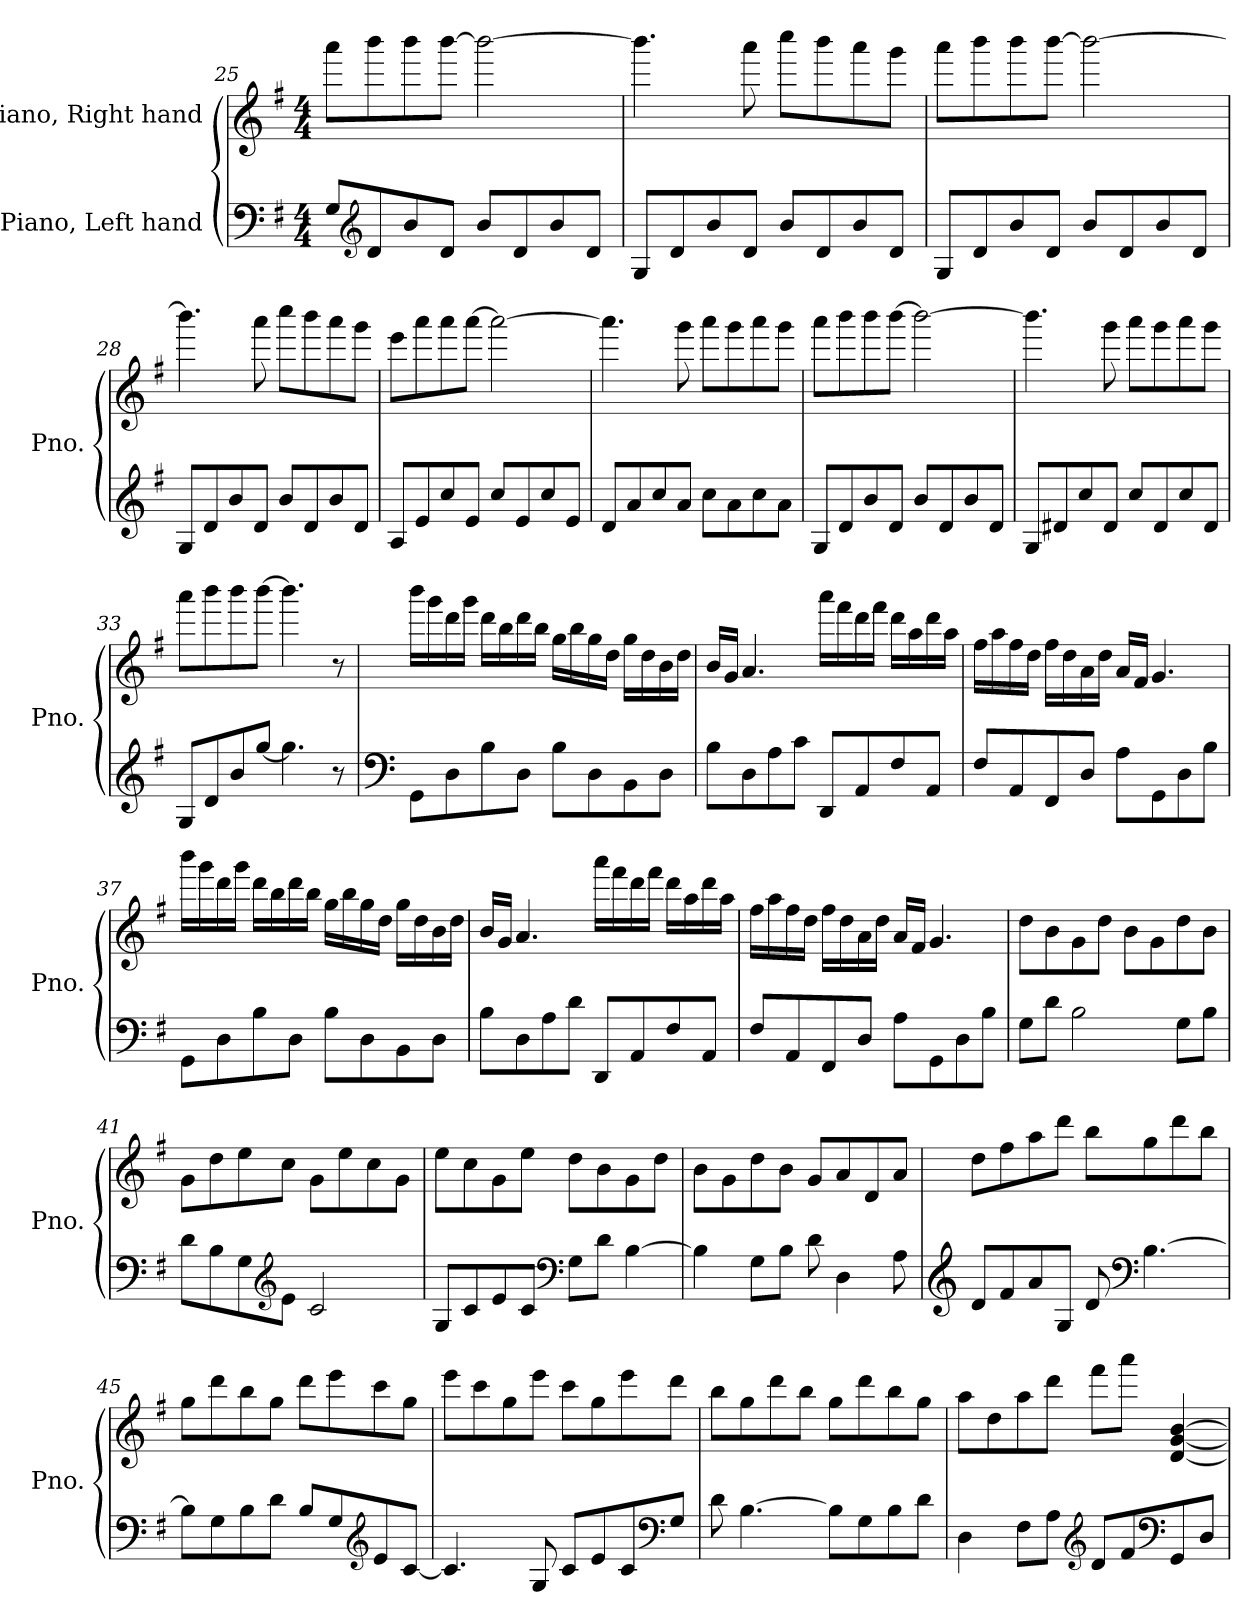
**kern	**kern
*part2	*part1
*staff2	*staff1
*I"Piano, Left hand	*I"Piano, Right hand
*I'Pno.	*I'Pno.
*clefF4	*clefG2
*k[f#]	*k[f#]
*M4/4	*M4/4
=25	=25
8G/L	8aaa\L
*clefG2	*
8d/	8bbb\
8b/	8bbb\
8d/J	[8bbb\J
8b/L	2bbb\_
8d/	.
8b/	.
8d/J	.
=26	=26
8G/L	4.bbb\]
8d/	.
8b/	.
8d/J	8aaa\
8b/L	8cccc\L
8d/	8bbb\
8b/	8aaa\
8d/J	8ggg\J
=27	=27
8G/L	8aaa\L
8d/	8bbb\
8b/	8bbb\
8d/J	[8bbb\J
8b/L	2bbb\_
8d/	.
8b/	.
8d/J	.
!!LO:LB:g=z
=28	=28
8G/L	4.bbb\]
8d/	.
8b/	.
8d/J	8aaa\
8b/L	8cccc\L
8d/	8bbb\
8b/	8aaa\
8d/J	8ggg\J
=29	=29
8A/L	8eee\L
8e/	8aaa\
8cc/	8aaa\
8e/J	[8aaa\J
8cc/L	2aaa\_
8e/	.
8cc/	.
8e/J	.
=30	=30
8d/L	4.aaa\]
8a/	.
8cc/	.
8a/J	8ggg\
8cc\L	8aaa\L
8a\	8ggg\
8cc\	8aaa\
8a\J	8ggg\J
=31	=31
8G/L	8aaa\L
8d/	8bbb\
8b/	8bbb\
8d/J	[8bbb\J
8b/L	2bbb\_
8d/	.
8b/	.
8d/J	.
!!LO:LB:g=z
=32	=32
8G/L	4.bbb\]
8d#X/	.
8cc/	.
8d#/J	8ggg\
8cc/L	8aaa\L
8d#/	8ggg\
8cc/	8aaa\
8d#/J	8ggg\J
=33	=33
8G/L	8aaa\L
8d/	8bbb\
8b/	8bbb\
[8gg/J	[8bbb\J
4.gg\]	4.bbb\]
8r	8r
=34	=34
*clefF4	*
8GG\L	16bbb\LL
.	16ggg\
8D\	16ddd\
.	16ggg\JJ
8B\	16ddd\LL
.	16bb\
8D\J	16ddd\
.	16bb\JJ
8B\L	16gg\LL
.	16bb\
8D\	16gg\
.	16dd\JJ
8BB\	16gg\LL
.	16dd\
8D\J	16b\
.	16dd\JJ
!!LO:PB:g=z
=35	=35
8B\L	16b/LL
.	16g/JJ
8D\	4.a/
8A\	.
8c\J	.
8DD/L	16aaa\LL
.	16fff#\
8AA/	16ddd\
.	16fff#\JJ
8F#/	16ddd\LL
.	16aa\
8AA/J	16ddd\
.	16aa\JJ
=36	=36
8F#/L	16ff#\LL
.	16aa\
8AA/	16ff#\
.	16dd\JJ
8FF#/	16ff#\LL
.	16dd\
8D/J	16a\
.	16dd\JJ
8A\L	16a/LL
.	16f#/JJ
8GG\	4.g/
8D\	.
8B\J	.
!!LO:LB:g=z
=37	=37
8GG\L	16bbb\LL
.	16ggg\
8D\	16ddd\
.	16ggg\JJ
8B\	16ddd\LL
.	16bb\
8D\J	16ddd\
.	16bb\JJ
8B\L	16gg\LL
.	16bb\
8D\	16gg\
.	16dd\JJ
8BB\	16gg\LL
.	16dd\
8D\J	16b\
.	16dd\JJ
=38	=38
8B\L	16b/LL
.	16g/JJ
8D\	4.a/
8A\	.
8d\J	.
8DD/L	16aaa\LL
.	16fff#\
8AA/	16ddd\
.	16fff#\JJ
8F#/	16ddd\LL
.	16aa\
8AA/J	16ddd\
.	16aa\JJ
!!LO:LB:g=z
=39	=39
8F#/L	16ff#\LL
.	16aa\
8AA/	16ff#\
.	16dd\JJ
8FF#/	16ff#\LL
.	16dd\
8D/J	16a\
.	16dd\JJ
8A\L	16a/LL
.	16f#/JJ
8GG\	4.g/
8D\	.
8B\J	.
=40	=40
8G\L	8dd\L
8d\J	8b\
2B\	8g\
.	8dd\J
.	8b\L
.	8g\
8G\L	8dd\
8B\J	8b\J
=41	=41
8d\L	8g\L
8B\	8dd\
8G\	8ee\
*clefG2	*
8e\J	8cc\J
2c/	8g\L
.	8ee\
.	8cc\
.	8g\J
=42	=42
8G/L	8ee\L
8c/	8cc\
8e/	8g\
8c/J	8ee\J
*clefF4	*
8G\L	8dd\L
8d\J	8b\
[4B\	8g\
.	8dd\J
!!LO:LB:g=z
=43	=43
4B\]	8b\L
.	8g\
8G\L	8dd\
8B\J	8b\J
8d\	8g/L
4D\	8a/
.	8d/
8A\	8a/J
=44	=44
*clefG2	*
8d/L	8dd\L
8f#/	8ff#\
8a/	8aa\
8G/J	8ddd\J
8d/	8bb\L
*clefF4	*
[4.B\	8gg\
.	8ddd\
.	8bb\J
=45	=45
8B\L]	8gg\L
8G\	8ddd\
8B\	8bb\
8d\J	8gg\J
8B/L	8ddd\L
8G/	8eee\
*clefG2	*
8e/	8ccc\
[8c/J	8gg\J
!!LO:LB:g=z
=46	=46
4.c/]	8eee\L
.	8ccc\
.	8gg\
8G/	8eee\J
8c/L	8ccc\L
8e/	8gg\
8c/	8eee\
*clefF4	*
8G/J	8ddd\J
=47	=47
8d\	8bb\L
[4.B\	8gg\
.	8ddd\
.	8bb\J
8B\L]	8gg\L
8G\	8ddd\
8B\	8bb\
8d\J	8gg\J
=48	=48
4D\	8aa\L
.	8dd\
8F#\L	8aa\
8A\J	8ddd\J
*clefG2	*
8d/L	8fff#\L
8f#/	8aaa\J
*clefF4	*
8GG/	[4d/ [4g/ [4b/
8D/J	.
=	=
*-	*-
